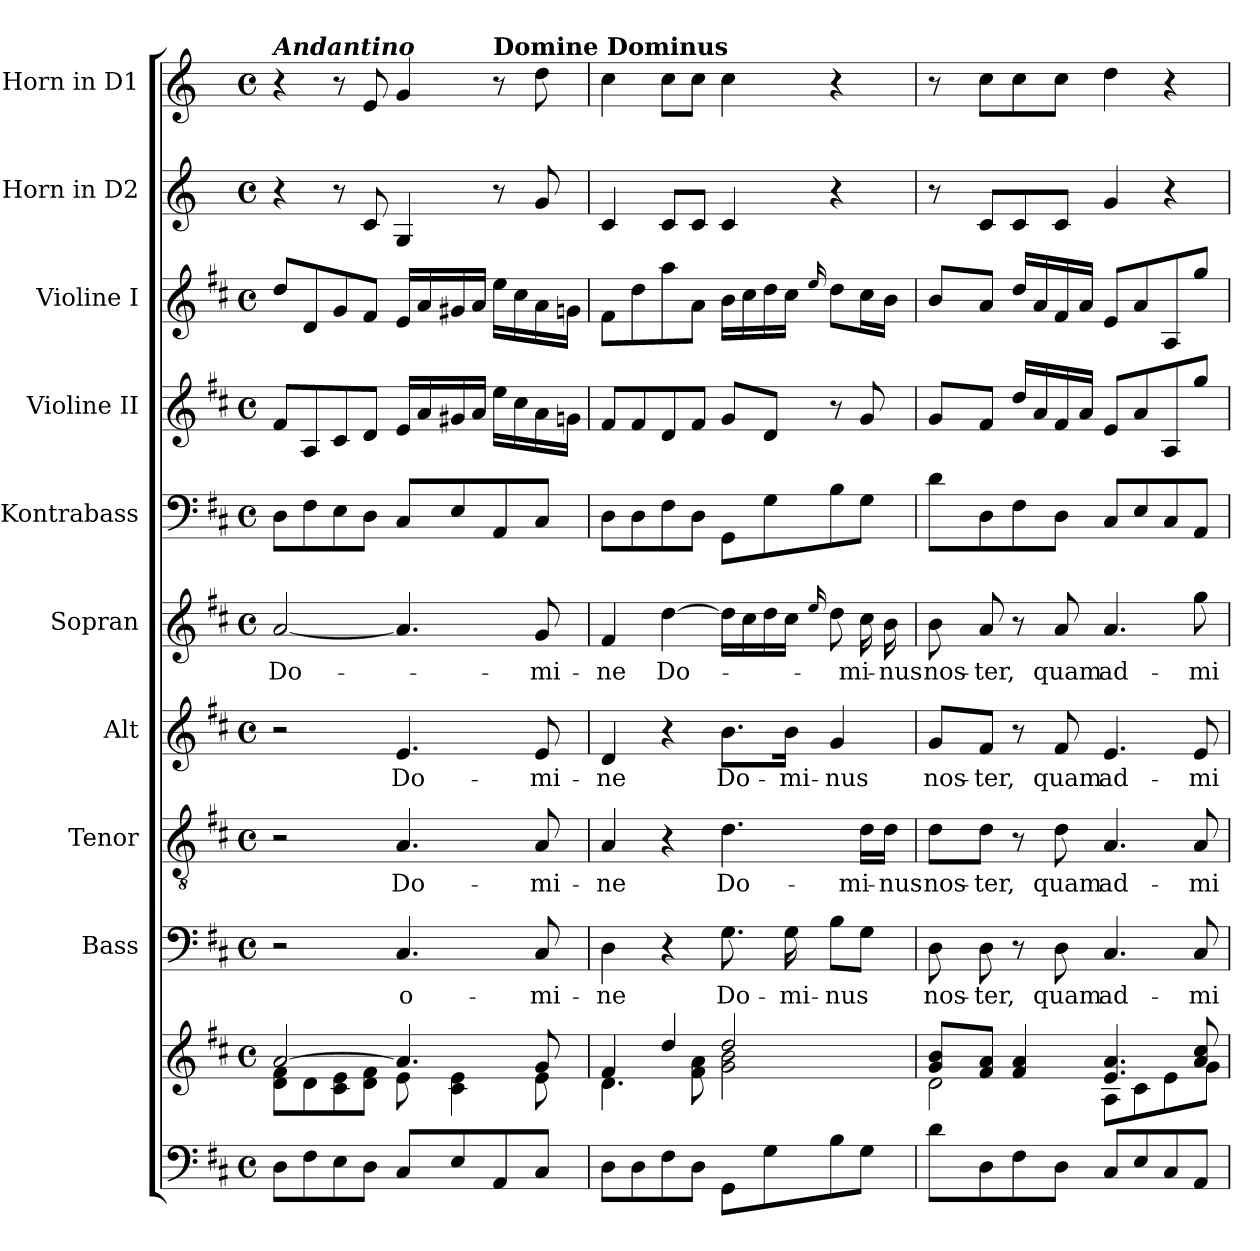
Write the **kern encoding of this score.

**kern	**kern	**kern	**text	**kern	**text	**kern	**text	**kern	**text	**kern	**kern	**kern	**kern	**kern
*part10	*part10	*part9	*part9	*part8	*part8	*part7	*part7	*part6	*part6	*part5	*part4	*part3	*part2	*part1
*staff11	*staff10	*staff9	*staff9	*staff8	*staff8	*staff7	*staff7	*staff6	*staff6	*staff5	*staff4	*staff3	*staff2	*staff1
*	*	*I"Bass	*	*I"Tenor	*	*I"Alt	*	*I"Sopran	*	*I"Kontrabass	*I"Violine II	*I"Violine I	*I"Horn in D2	*I"Horn in D1
*	*	*I'B.	*	*I'T.	*	*I'A.	*	*I'S.	*	*I'Kb.	*I'Vl. II	*I'Vl. I	*	*
*clefF4	*clefG2	*clefF4	*	*clefGv2	*	*clefG2	*	*clefG2	*	*clefF4	*clefG2	*clefG2	*clefG2	*clefG2
*	*	*	*	*	*	*	*	*	*	*ITrd7c12	*	*	*ITrd-1c-2	*ITrd-1c-2
*k[f#c#]	*k[f#c#]	*k[f#c#]	*	*k[f#c#]	*	*k[f#c#]	*	*k[f#c#]	*	*k[f#c#]	*k[f#c#]	*k[f#c#]	*k[f#c#]	*k[f#c#]
*D:	*D:	*D:	*	*D:	*	*D:	*	*D:	*	*D:	*D:	*D:	*D:	*D:
*M4/4	*M4/4	*M4/4	*	*M4/4	*	*M4/4	*	*M4/4	*	*M4/4	*M4/4	*M4/4	*M4/4	*M4/4
*met(c)	*met(c)	*met(c)	*	*met(c)	*	*met(c)	*	*met(c)	*	*met(c)	*met(c)	*met(c)	*met(c)	*met(c)
=1	=1	=1	=1	=1	=1	=1	=1	=1	=1	=1	=1	=1	=1	=1
*	*^	*	*	*	*	*	*	*	*	*	*	*	*	*
!	!	!	!	!	!	!	!	!	!	!	!	!	!	!	!LO:TX:a:Bi:t=Andantino
!	!	!	!	!	!	!	!	!	!	!LO:LY:b	!	!	!	!	!
8D\L	[>2a/	8d\ 8f#\L	2r	.	2r	.	2r	.	[2a/	Do-	8DD\L	8f#/L	8dd/L	4r	4r
8F#\	.	8d\	.	.	.	.	.	.	.	.	8FF#\	8A/	8d/	.	.
8E\	.	8c#\ 8e\	.	.	.	.	.	.	.	.	8EE\	8c#/	8g/	8r	8r
8D\J	.	8d\ 8f#\J	.	.	.	.	.	.	.	.	8DD\J	8d/J	8f#/J	8d/	8f#/
!	!	!	!	!LO:LY:b	!	!LO:LY:b	!	!LO:LY:b	!	!	!	!	!	!	!
8C#/L	4.a/]	8e\	4.C#/	o-	4.A/	Do-	4.e/	Do-	4.a/]	.	8CC#/L	16e/LL	16e/LL	4A/	4a/
.	.	.	.	.	.	.	.	.	.	.	.	16a/	16a/	.	.
8E/	.	4c#\ 4e\	.	.	.	.	.	.	.	.	8EE/	16g#X/	16g#X/	.	.
.	.	.	.	.	.	.	.	.	.	.	.	16a/JJ	16a/JJ	.	.
!	!	!	!	!	!	!	!	!	!	!	!	!	!	!	!LO:TX:a:B:t=Domine Dominus
8AA/	.	.	.	.	.	.	.	.	.	.	8AAA/	16ee\LL	16ee\LL	8r	8r
.	.	.	.	.	.	.	.	.	.	.	.	16cc#\	16cc#\	.	.
!	!	!	!	!LO:LY:b	!	!LO:LY:b	!	!LO:LY:b	!	!LO:LY:b	!	!	!	!	!
8C#/J	8g/	8e\	8C#/	-mi-	8A/	-mi-	8e/	-mi-	8g/	-mi-	8CC#/J	16a\	16a\	8a/	8ee\
.	.	.	.	.	.	.	.	.	.	.	.	16gn\JJ	16gn\JJ	.	.
=2	=2	=2	=2	=2	=2	=2	=2	=2	=2	=2	=2	=2	=2	=2	=2
!	!	!	!	!LO:LY:b	!	!LO:LY:b	!	!LO:LY:b	!	!LO:LY:b	!	!	!	!	!
8D\L	4f#/	4.d\	4D\	-ne	4A/	-ne	4d/	-ne	4f#/	-ne	8DD\L	8f#/L	8f#\L	4d/	4dd\
8D\	.	.	.	.	.	.	.	.	.	.	8DD\	8f#/	8dd\	.	.
!	!	!	!	!	!	!	!	!	!	!LO:LY:b	!	!	!	!	!
8F#\	4dd/	.	4r	.	4r	.	4r	.	[4dd\	Do-	8FF#\	8d/	8aa\	8d/L	8dd\L
8D\J	.	8f#\ 8a\	.	.	.	.	.	.	.	.	8DD\J	8f#/J	8a\J	8d/J	8dd\J
!	!	!	!	!LO:LY:b	!	!LO:LY:b	!	!LO:LY:b	!	!	!	!	!	!	!
8GG\L	2dd/	2g\ 2b\	8.G\	Do-	4.d\	Do-	8.b\L	Do-	16dd\LL]	.	8GGG\L	8g/L	16b\LL	4d/	4dd\
.	.	.	.	.	.	.	.	.	16cc#\	.	.	.	16cc#\	.	.
8G\	.	.	.	.	.	.	.	.	16dd\	.	8GG\	8d/J	16dd\	.	.
!	!	!	!	!LO:LY:b	!	!	!	!LO:LY:b	!	!	!	!	!	!	!
.	.	.	16G\	-mi-	.	.	16b\Jk	-mi-	16cc#\JJ	.	.	.	16cc#\JJ	.	.
.	.	.	.	.	.	.	.	.	16qqee/	.	.	.	16qqee/	.	.
!	!	!	!	!LO:LY:b	!	!	!	!LO:LY:b	!	!	!	!	!	!	!
8B\	.	.	8B\L	-nus	.	.	4g/	-nus	8dd\	.	8BB\	8r	8dd\L	4r	4r
!	!	!	!	!	!	!LO:LY:b	!	!	!	!LO:LY:b	!	!	!	!	!
8G\J	.	.	8G\J	.	16d\LL	-mi-	.	.	16cc#\	-mi-	8GG\J	8g/	16cc#\L	.	.
!	!	!	!	!	!	!LO:LY:b	!	!	!	!LO:LY:b	!	!	!	!	!
.	.	.	.	.	16d\JJ	-nus	.	.	16b\	-nus	.	.	16b\JJ	.	.
=3	=3	=3	=3	=3	=3	=3	=3	=3	=3	=3	=3	=3	=3	=3	=3
!	!	!	!	!LO:LY:b	!	!LO:LY:b	!	!LO:LY:b	!	!LO:LY:b	!	!	!	!	!
8d\L	8g/ 8b/L	2d\	8D\	nos-	8d\L	nos-	8g/L	nos-	8b\	nos-	8D\L	8g/L	8b/L	8r	8r
!	!	!	!	!LO:LY:b	!	!LO:LY:b	!	!LO:LY:b	!	!LO:LY:b	!	!	!	!	!
8D\	8f#/ 8a/J	.	8D\	-ter,	8d\J	-ter,	8f#/J	-ter,	8a/	-ter,	8DD\	8f#/J	8a/J	8d/L	8dd\L
8F#\	4f#/ 4a/	.	8r	.	8r	.	8r	.	8r	.	8FF#\	16dd/LL	16dd/LL	8d/	8dd\
.	.	.	.	.	.	.	.	.	.	.	.	16a/	16a/	.	.
!	!	!	!	!LO:LY:b	!	!LO:LY:b	!	!LO:LY:b	!	!LO:LY:b	!	!	!	!	!
8D\J	.	.	8D\	quam	8d\	quam	8f#/	quam	8a/	quam	8DD\J	16f#/	16f#/	8d/J	8dd\J
.	.	.	.	.	.	.	.	.	.	.	.	16a/JJ	16a/JJ	.	.
!	!	!	!	!LO:LY:b	!	!LO:LY:b	!	!LO:LY:b	!	!LO:LY:b	!	!	!	!	!
8C#/L	4.e/ 4.a/	8A\L	4.C#/	ad-	4.A/	ad-	4.e/	ad-	4.a/	ad-	8CC#/L	8e/L	8e/L	4a/	4ee\
8E/	.	8c#\	.	.	.	.	.	.	.	.	8EE/	8a/	8a/	.	.
8C#/	.	8e\	.	.	.	.	.	.	.	.	8CC#/	8A/	8A/	4r	4r
!	!	!	!	!LO:LY:b	!	!LO:LY:b	!	!LO:LY:b	!	!LO:LY:b	!	!	!	!	!
8AA/J	8a/ 8cc#/	8g\J	8C#/	-mi-	8A/	-mi-	8e/	-mi-	8gg\	-mi-	8AAA/J	8gg/J	8gg/J	.	.
*	*v	*v	*	*	*	*	*	*	*	*	*	*	*	*	*
=	=	=	=	=	=	=	=	=	=	=	=	=	=	=
*-	*-	*-	*-	*-	*-	*-	*-	*-	*-	*-	*-	*-	*-	*-
